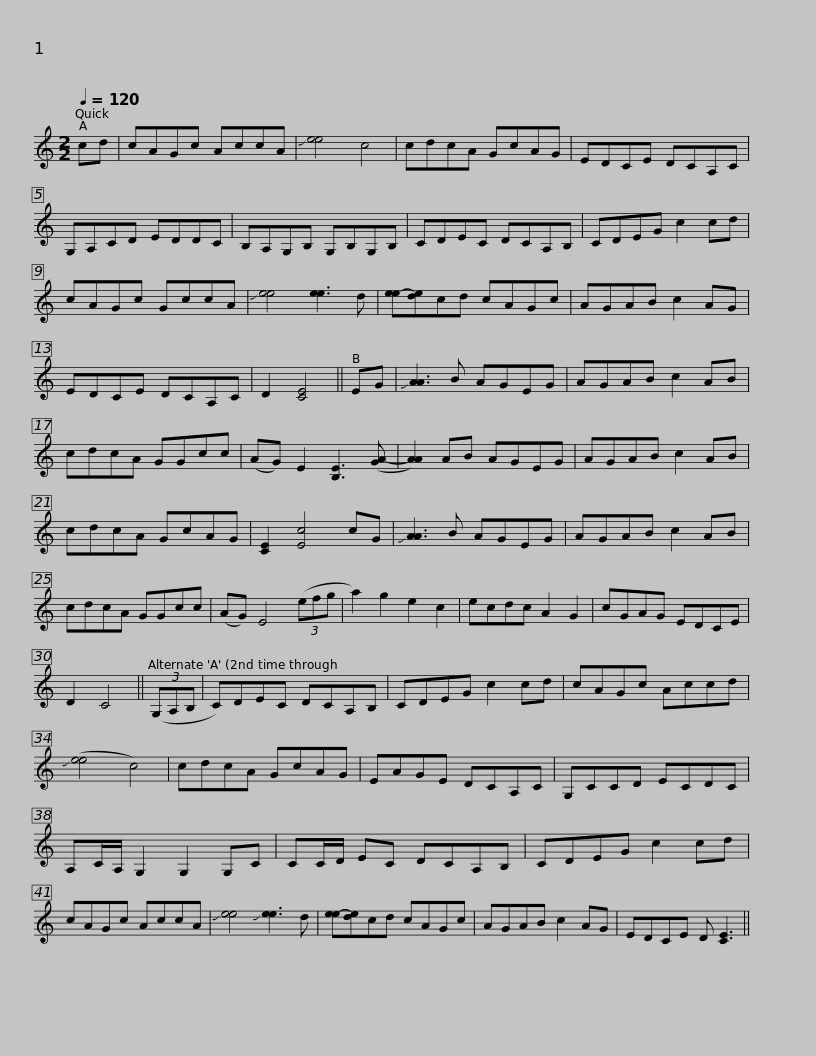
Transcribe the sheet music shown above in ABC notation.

X:1
L:1/8
Q:1/4=120
M:2/2
I:linebreak $
K:C
V:1 treble
V:1
 cd | cAGc AccA | !slide![ee]4 c4 | cdcA GcAG | EDCE DCA,C | %5
 G,A,CD EDDC |$ B,A,G,B, G,B,G,B, | CDEC DCA,B, | CDEG c2 cd | cAGc GccA | %10
 !slide![ee]4 [ee]3 d |$ [ee-][de]cd cAGc | AGAB c2 AG | EDCE DCA,C | D2 [CE]4 || %15
 EG | !slide![AA]3 B AGEG | AGAB c2 AB |$ cdcA GGcc | (AG) E2 [B,E]3 ([GA-] | %20
 [AA]2) AB AGEG | AGAB c2 AB | cdcA GcAG | [CE]2 [Ec]4 cG |$ !slide![AA]3 B AGEG | %25
 AGAB c2 AB | cdcA GGcc | (AG) E4 (3(efg | a2) g2 e2 c2 | ecdc A2 G2 |$ %30
 cGAG EDCE | D2 C4 || (3(G,A,B, | C)DEC DCA,B, | CDEG c2 cd | %35
 cAGc Accd | (!slide![ee]4 c4) |$ cdcA GcAG | EAGE DCA,C | G,CCD ECDC | %40
 A,C/A,/ G,2 G,2 G,C | CC/D/ EC DCA,B, |$ CDEG c2 cd | cAGc AccA | !slide![ee]4 !slide![ee]3 d | %45
 [ee-][de]cd cAGc | AGAB c2 AG | EDCE D [CE]3 || %48
